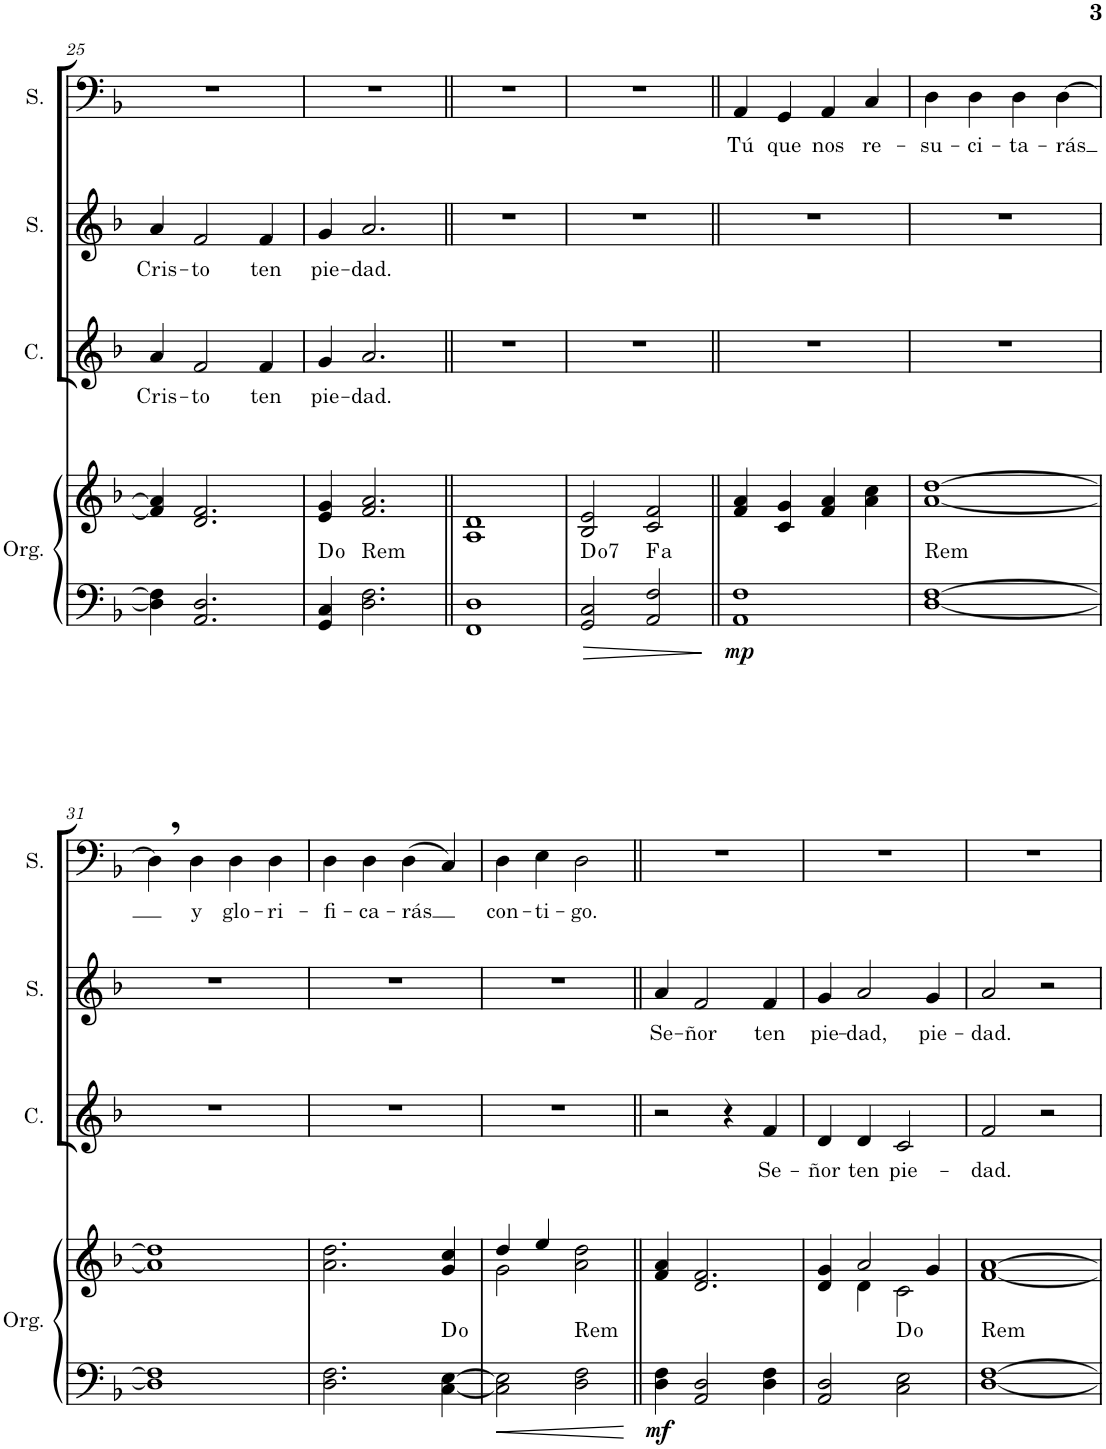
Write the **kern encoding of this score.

**kern	**kern	**dynam	**harte	**kern	**text	**kern	**text	**kern	**text
*part4	*part4	*part4	*part4	*part3	*part3	*part2	*part2	*part1	*part1
*staff5	*staff4	*staff4/5	*	*staff3	*staff3	*staff2	*staff2	*staff1	*staff1
*I"Órgano	*	*	*	*I"Contralto	*	*I"Soprano	*	*I"Sacerdote	*
*	*	*	*	*I'C.	*	*I'S.	*	*I'S.	*
!!LO:PB:g=z
*clefF4	*clefG2	*	*	*clefG2	*	*clefG2	*	*clefF4	*
*k[b-]	*k[b-]	*	*	*k[b-]	*	*k[b-]	*	*k[b-]	*
*M4/4	*M4/4	*	*	*M4/4	*	*M4/4	*	*M4/4	*
=25	=25	=25	=25	=25	=25	=25	=25	=25	=25
!	!	!	!	!	!LO:LY:b	!	!LO:LY:b	!	!
4D\] 4F\]	4f/] 4a/]	.	.	4a/	Cris-	4a/	Cris-	1r	.
!	!	!	!	!	!LO:LY:b	!	!LO:LY:b	!	!
2.AA/ 2.D/	2.d/ 2.f/	.	.	2f/	-to	2f/	-to	.	.
!	!	!	!	!	!LO:LY:b	!	!LO:LY:b	!	!
.	.	.	.	4f/	ten	4f/	ten	.	.
=26	=26	=26	=26	=26	=26	=26	=26	=26	=26
!	!	!	!	!	!LO:LY:b	!	!LO:LY:b	!	!
4GG/ 4C/	4e/ 4g/	.	D:dim	4g/	pie-	4g/	pie-	1r	.
!	!	!	!LO:H:kt=Rem	!	!LO:LY:b	!	!LO:LY:b	!	!
2.D\ 2.F\	2.f/ 2.a/	.	N	2.a/	-dad.	2.a/	-dad.	.	.
=27||	=27||	=27||	=27||	=27||	=27||	=27||	=27||	=27||	=27||
1FF 1D	1A 1d	.	.	1r	.	1r	.	1r	.
=28	=28	=28	=28	=28	=28	=28	=28	=28	=28
!	!	!	!LO:H:kt=7	!	!	!	!	!	!
2GG/ 2Cn/	2B-/ 2e/	.	D:dim7	1r	.	1r	.	1r	.
!	!	!	!LO:H:kt=a	!	!	!	!	!	!
2AAn/ 2F/	2c/ 2f/	.	.	.	.	.	.	.	.
=29||	=29||	=29||	=29||	=29||	=29||	=29||	=29||	=29||	=29||
!	!	!LO:DY:b=2	!	!	!	!	!	!	!LO:LY:b
1AA 1F	4f/ 4a/	mp	.	1r	.	1r	.	4AA/	Tú
!	!	!	!	!	!	!	!	!	!LO:LY:b
.	4c/ 4g/	.	.	.	.	.	.	4GG/	que
!	!	!	!	!	!	!	!	!	!LO:LY:b
.	4f/ 4a/	.	.	.	.	.	.	4AA/	nos
!	!	!	!	!	!	!	!	!	!LO:LY:b
.	4a\ 4cc\	.	.	.	.	.	.	4C/	re-
=30	=30	=30	=30	=30	=30	=30	=30	=30	=30
!	!	!	!LO:H:kt=Rem	!	!	!	!	!	!LO:LY:b
[1D [1F	[1a [1dd	.	N	1r	.	1r	.	4D\	-su-
!	!	!	!	!	!	!	!	!	!LO:LY:b
.	.	.	.	.	.	.	.	4D\	-ci-
!	!	!	!	!	!	!	!	!	!LO:LY:b
.	.	.	.	.	.	.	.	4D\	-ta-
!	!	!	!	!	!	!	!	!	!LO:LY:b
.	.	.	.	.	.	.	.	[4D\	-rás
!!LO:LB:g=z
=31	=31	=31	=31	=31	=31	=31	=31	=31	=31
1D] 1F]	1a] 1dd]	.	.	1r	.	1r	.	4D,\]	.
!	!	!	!	!	!	!	!	!	!LO:LY:b
.	.	.	.	.	.	.	.	4D\	y
!	!	!	!	!	!	!	!	!	!LO:LY:b
.	.	.	.	.	.	.	.	4D\	glo-
!	!	!	!	!	!	!	!	!	!LO:LY:b
.	.	.	.	.	.	.	.	4D\	-ri-
=32	=32	=32	=32	=32	=32	=32	=32	=32	=32
!	!	!	!	!	!	!	!	!	!LO:LY:b
2.D\ 2.F\	2.a\ 2.dd\	.	.	1r	.	1r	.	4D\	-fi-
!	!	!	!	!	!	!	!	!	!LO:LY:b
.	.	.	.	.	.	.	.	4D\	-ca-
!	!	!	!	!	!	!	!	!	!LO:LY:b
.	.	.	.	.	.	.	.	(4D\	-rás
[4C\ [4E\	4g/ 4cc/	.	D:dim	.	.	.	.	4C/)	.
=33	=33	=33	=33	=33	=33	=33	=33	=33	=33
*	*^	*	*	*	*	*	*	*	*
!	!	!	!	!	!	!	!	!	!	!LO:LY:b
2C\] 2E\]	4dd/	2g\	.	.	1r	.	1r	.	4D\	con-
!	!	!	!	!	!	!	!	!	!	!LO:LY:b
.	4ee/	.	.	.	.	.	.	.	4E\	-ti-
!	!	!	!	!LO:H:kt=Rem	!	!	!	!	!	!LO:LY:b
2D\ 2F\	2a\ 2dd\	2ryy	.	N	.	.	.	.	2D\	-go.
=34||	=34||	=34||	=34||	=34||	=34||	=34||	=34||	=34||	=34||	=34||
!	!	!	!LO:DY:b=2	!	!	!	!	!LO:LY:b	!	!
*	*v	*v	*	*	*	*	*	*	*	*
4D\ 4F\	4f/ 4a/	mf	.	2r	.	4a/	Se-	1r	.
!	!	!	!	!	!	!	!LO:LY:b	!	!
2AA/ 2D/	2.d/ 2.f/	.	.	.	.	2f/	-ñor	.	.
.	.	.	.	4r	.	.	.	.	.
!	!	!	!	!	!LO:LY:b	!	!LO:LY:b	!	!
4D\ 4F\	.	.	.	4f/	Se-	4f/	ten	.	.
=35	=35	=35	=35	=35	=35	=35	=35	=35	=35
*	*^	*	*	*	*	*	*	*	*
!	!	!	!	!	!	!LO:LY:b	!	!LO:LY:b	!	!
2AA/ 2D/	4d/ 4g/	4ryy	.	.	4d/	-ñor	4g/	pie-	1r	.
!	!	!	!	!	!	!LO:LY:b	!	!LO:LY:b	!	!
.	2a/	4d\	.	.	4d/	ten	2a/	-dad,	.	.
!	!	!	!	!	!	!LO:LY:b	!	!	!	!
2C\ 2E\	.	2c\	.	D:dim	2c/	pie-	.	.	.	.
!	!	!	!	!	!	!	!	!LO:LY:b	!	!
.	4g/	.	.	.	.	.	4g/	pie-	.	.
*	*v	*v	*	*	*	*	*	*	*	*
=36	=36	=36	=36	=36	=36	=36	=36	=36	=36
!	!	!	!LO:H:kt=Rem	!	!LO:LY:b	!	!LO:LY:b	!	!
[1D [1F	[1f [1a	.	N	2f/	-dad.	2a/	-dad.	1r	.
.	.	.	.	2r	.	2r	.	.	.
=	=	=	=	=	=	=	=	=	=
*-	*-	*-	*-	*-	*-	*-	*-	*-	*-
